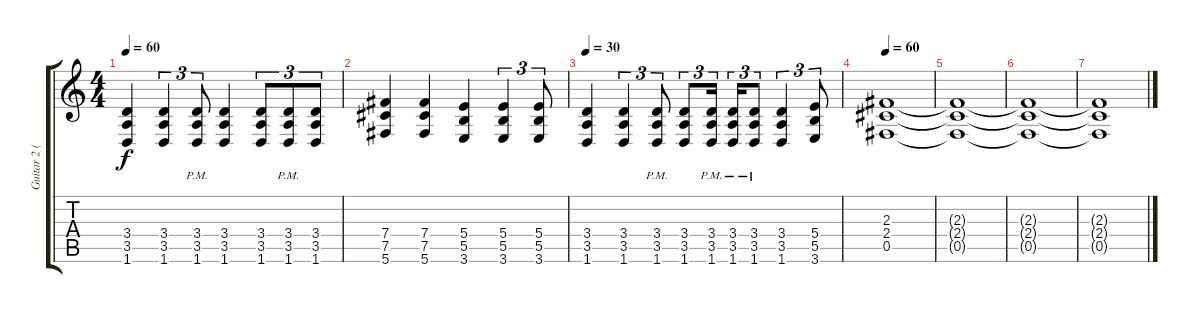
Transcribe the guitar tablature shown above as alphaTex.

\track ("Guitar 2 (Distortion)" "Guitar 2 (") {instrument distortionguitar}
\staff {score tabs}
\tuning (Db4 Ab3 E3 B2 Gb2 Db2) {hide}
\ts (4 4)
\tempo 60
\clef g2
\ks c
(3.4 3.5 1.6).4{dy f} (3.4 3.5 1.6).4{tu (3 2)} (3.4{pm} 3.5{pm} 1.6{pm}).8{tu (3 2)} (3.4 3.5 1.6).4 (3.4 3.5 1.6).8{tu (3 2)} (3.4{pm} 3.5{pm} 1.6{pm}).8{tu (3 2)} (3.4 3.5 1.6).8{tu (3 2)} |
(7.4 7.5 5.6).4 (7.4 7.5 5.6).4 (5.4 5.5 3.6).4 (5.4 5.5 3.6).4{tu (3 2)} (5.4 5.5 3.6).8{tu (3 2)} |
\tempo 30
(3.4 3.5 1.6).4 (3.4 3.5 1.6).4{tu (3 2)} (3.4{pm} 3.5{pm} 1.6{pm}).8{tu (3 2)} (3.4 3.5 1.6).8{tu (3 2)} (3.4{pm} 3.5{pm} 1.6{pm}).16{tu (3 2)} (3.4{pm} 3.5{pm} 1.6{pm}).16{tu (3 2)} (3.4{pm} 3.5{pm} 1.6{pm}).8{tu (3 2)} (3.4 3.5 1.6).4{tu (3 2)} (5.4 5.5 3.6).8{tu (3 2)} |
\tempo 60
(2.3 2.4 0.5).1 |
(2.3{t} 2.4{t} 0.5{t}).1 |
(2.3{t} 2.4{t} 0.5{t}).1 |
(2.3{t} 2.4{t} 0.5{t}).1
